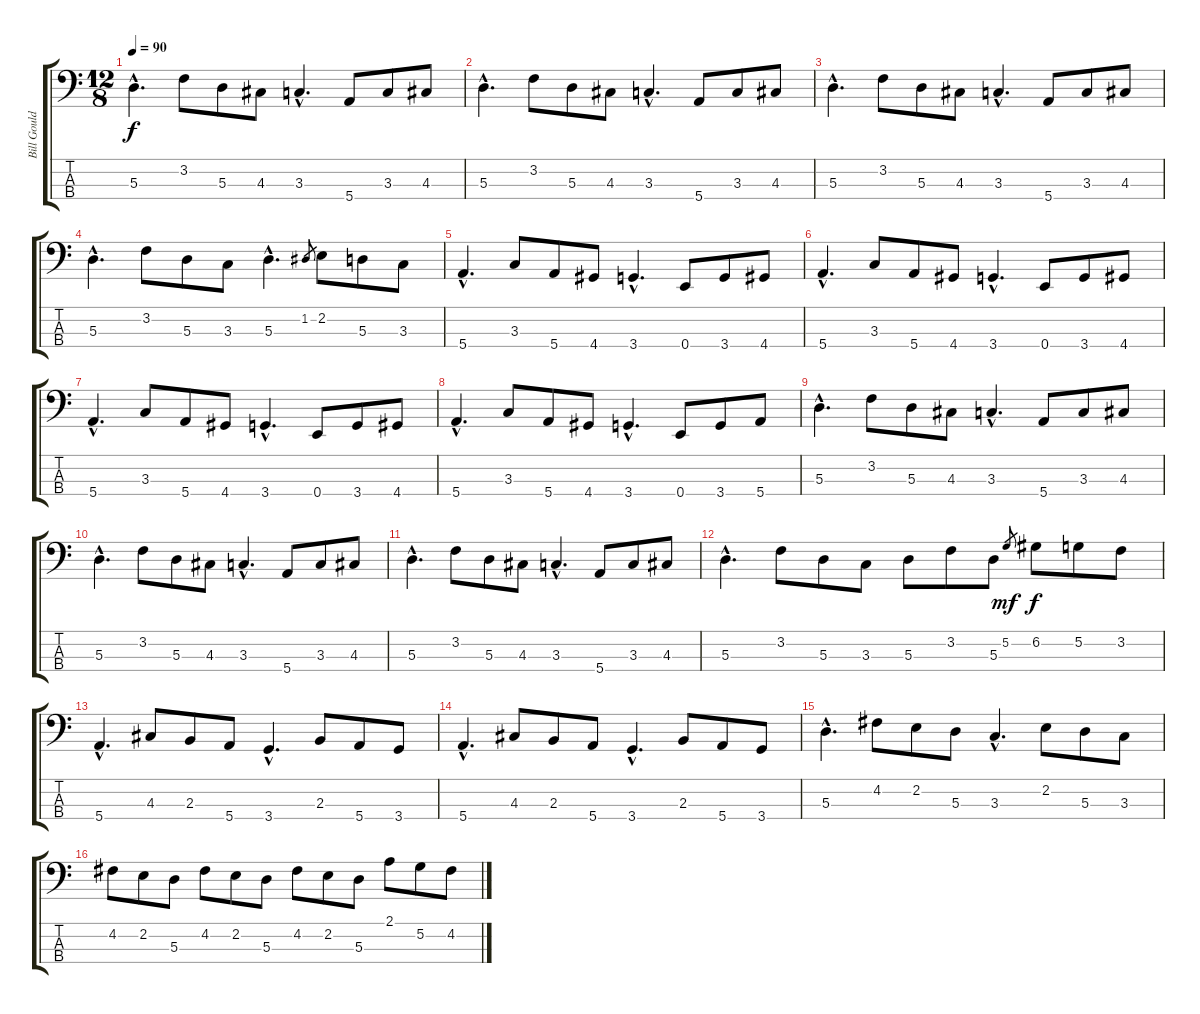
\track ("Bill Gould" "Bill Gould") {instrument electricbassfinger}
\staff {score tabs}
\tuning (G2 D2 A1 E1) {hide}
\ts (12 8)
\tempo 90
\clef f4
\ks c
5.3{hac}.4{d dy f} 3.2.8 5.3.8 4.3.8 3.3{hac}.4{d} 5.4.8 3.3.8 4.3.8 |
5.3{hac}.4{d} 3.2.8 5.3.8 4.3.8 3.3{hac}.4{d} 5.4.8 3.3.8 4.3.8 |
5.3{hac}.4{d} 3.2.8 5.3.8 4.3.8 3.3{hac}.4{d} 5.4.8 3.3.8 4.3.8 |
5.3{hac}.4{d} 3.2.8 5.3.8 3.3.8 5.3{hac}.4{d} 1.2.8{gr} 2.2.8 5.3.8 3.3.8 |
5.4{hac}.4{d} 3.3.8 5.4.8 4.4.8 3.4{hac}.4{d} 0.4.8 3.4.8 4.4.8 |
5.4{hac}.4{d} 3.3.8 5.4.8 4.4.8 3.4{hac}.4{d} 0.4.8 3.4.8 4.4.8 |
5.4{hac}.4{d} 3.3.8 5.4.8 4.4.8 3.4{hac}.4{d} 0.4.8 3.4.8 4.4.8 |
5.4{hac}.4{d} 3.3.8 5.4.8 4.4.8 3.4{hac}.4{d} 0.4.8 3.4.8 5.4.8 |
5.3{hac}.4{d} 3.2.8 5.3.8 4.3.8 3.3{hac}.4{d} 5.4.8 3.3.8 4.3.8 |
5.3{hac}.4{d} 3.2.8 5.3.8 4.3.8 3.3{hac}.4{d} 5.4.8 3.3.8 4.3.8 |
5.3{hac}.4{d} 3.2.8 5.3.8 4.3.8 3.3{hac}.4{d} 5.4.8 3.3.8 4.3.8 |
5.3{hac}.4{d} 3.2.8 5.3.8 3.3.8 5.3.8 3.2.8 5.3.8 5.2.8{gr dy mf} 6.2.8{dy f} 5.2.8 3.2.8 |
5.4{hac}.4{d} 4.3.8 2.3.8 5.4.8 3.4{hac}.4{d} 2.3.8 5.4.8 3.4.8 |
5.4{hac}.4{d} 4.3.8 2.3.8 5.4.8 3.4{hac}.4{d} 2.3.8 5.4.8 3.4.8 |
5.3{hac}.4{d} 4.2.8 2.2.8 5.3.8 3.3{hac}.4{d} 2.2.8 5.3.8 3.3.8 |
4.2.8 2.2.8 5.3.8 4.2.8 2.2.8 5.3.8 4.2.8 2.2.8 5.3.8 2.1.8 5.2.8 4.2.8
